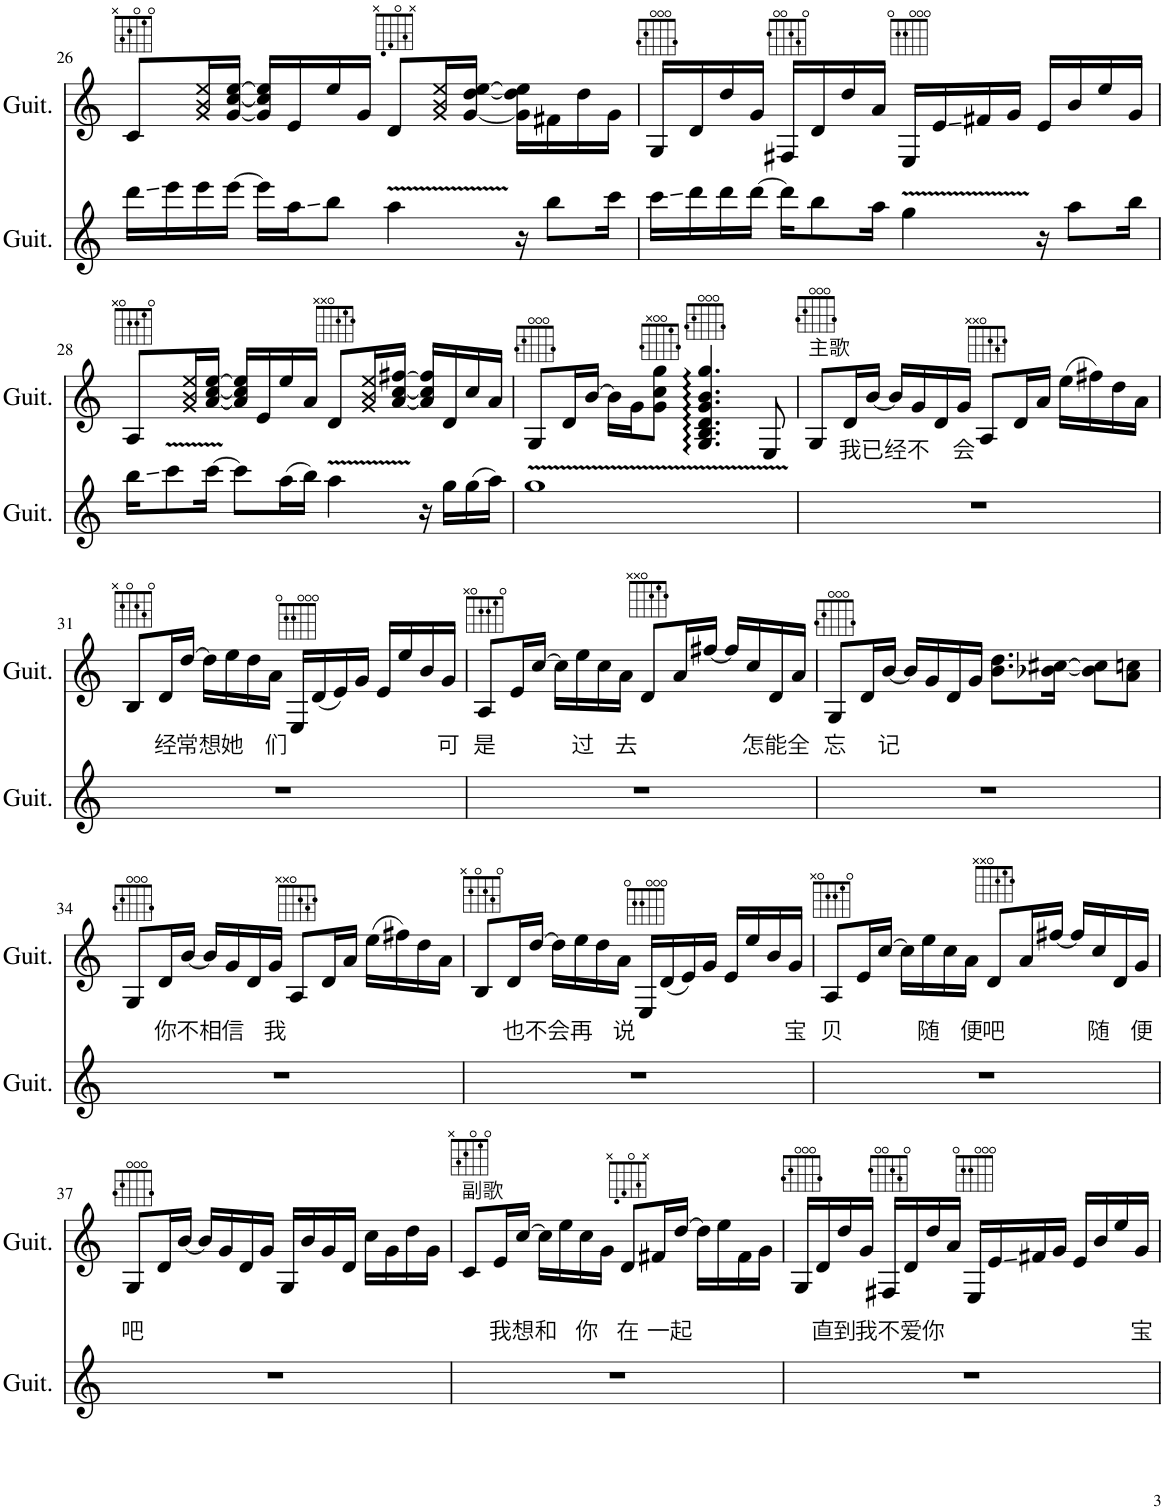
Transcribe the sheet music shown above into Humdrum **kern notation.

**kern	**kern	**text
*part2	*part1	*part1
*staff2	*staff1	*staff1
*I"吉他	*I"吉他	*
!!LO:PB:g=z
*clefG2	*clefG2	*
*Trd7c12	*Trd7c12	*
*k[]	*k[]	*
*M4/4	*M4/4	*
=26	=26	=26
16ddd\LL	8c/L	.
16eee\	.	.
16eee\	16g/ 16b/ 16ee/L	.
[16eee\JJ	[16g/ [16cc/ [16ee/JJ	.
16eee\LL]	16g/] 16cc/] 16ee/]LL	.
16aa\J	16e/	.
8bb\J	16ee/	.
.	16g/JJ	.
4aa\	8d/L	.
.	16g/ 16b/ 16ee/L	.
.	[16g/ [16dd/ [16ee/JJ	.
16r	16g\] 16dd\] 16ee\]LL	.
8bb\L	16f#X\	.
.	16dd\	.
16ccc\Jk	16g\JJ	.
=27	=27	=27
16ccc\LL	16G/LL	.
16ddd\	16d/	.
16ddd\	16dd/	.
[16ddd\JJ	16g/JJ	.
16ddd\KL]	16F#X/LL	.
8bb\	16d/	.
.	16dd/	.
16aa\Jk	16a/JJ	.
4gg\	16E/LL	.
.	16e/	.
.	16f#X/	.
.	16g/JJ	.
16r	16e/LL	.
8aa\L	16b/	.
.	16ee/	.
16bb\Jk	16g/JJ	.
!!LO:LB:g=z
=28	=28	=28
16bb\KL	8A/L	.
8ccc\	.	.
.	16g/ 16b/ 16ee/L	.
[16ccc\Jk	[16a/ [16cc/ [16ee/JJ	.
8ccc\L]	16a/] 16cc/] 16ee/]LL	.
.	16e/	.
(16aa\L	16ee/	.
16bb\JJ)	16a/JJ	.
4aa\	8d/L	.
.	16g/ 16b/ 16ee/L	.
.	[16a/ [16cc/ [16ff#X/JJ	.
16r	16a/] 16cc/] 16ff#/]LL	.
16gg\LL	16d/	.
(16gg\	16cc/	.
16aa\JJ)	16a/JJ	.
=29	=29	=29
1gg	8G/L	.
.	16d/L	.
.	[16b/JJ	.
.	16b\LL]	.
.	16g\J	.
.	8g\ 8cc\ 8gg\J	.
.	4.G/ 4.B/ 4.d/ 4.g/ 4.b/ 4.gg/	.
.	8E/	.
=30	=30	=30
!	!LO:TX:a:t=主歌	!
1r	8G/L	.
!	!	!LO:LY:b
.	16d/L	我
!	!	!LO:LY:b
.	[16b/JJ	已
!	!	!LO:LY:b
.	16b/LL]	经
!	!	!LO:LY:b
.	16g/	不
.	16d/	.
!	!	!LO:LY:b
.	16g/JJ	会
.	8A/L	.
.	16d/L	.
.	16a/JJ	.
.	(16ee\LL	.
.	16ff#X\)	.
.	16dd\	.
.	16a\JJ	.
!!LO:LB:g=z
=31	=31	=31
1r	8B/L	.
!	!	!LO:LY:b
.	16d/L	经
!	!	!LO:LY:b
.	[16dd/JJ	常
!	!	!LO:LY:b
.	16dd\LL]	想
!	!	!LO:LY:b
.	16ee\	她
.	16dd\	.
!	!	!LO:LY:b
.	16a\JJ	们
.	16E/LL	.
.	(16d/	.
.	16e/)	.
.	16g/JJ	.
.	16e/LL	.
.	16ee/	.
.	16b/	.
!	!	!LO:LY:b
.	16g/JJ	可
=32	=32	=32
!	!	!LO:LY:b
1r	8A/L	是
.	16e/L	.
.	[16cc/JJ	.
.	16cc\LL]	.
!	!	!LO:LY:b
.	16ee\	过
.	16cc\	.
!	!	!LO:LY:b
.	16a\JJ	去
.	8d/L	.
.	16a/L	.
.	[16ff#X/JJ	.
.	16ff#/LL]	.
!	!	!LO:LY:b
.	16cc/	怎
!	!	!LO:LY:b
.	16d/	能
!	!	!LO:LY:b
.	16a/JJ	全
=33	=33	=33
!	!	!LO:LY:b
1r	8G/L	忘
.	16d/L	.
!	!	!LO:LY:b
.	[16b/JJ	记
.	16b/LL]	.
.	16g/	.
.	16d/	.
.	16g/JJ	.
.	8.b\ 8.dd\L	.
.	[16b-X\ [16cc#X\Jk	.
.	8b-\] 8cc#\]L	.
.	8a\ 8ccn\J	.
!!LO:LB:g=z
=34	=34	=34
1r	8G/L	.
!	!	!LO:LY:b
.	16d/L	你
!	!	!LO:LY:b
.	[16b/JJ	不
!	!	!LO:LY:b
.	16b/LL]	相
!	!	!LO:LY:b
.	16g/	信
.	16d/	.
!	!	!LO:LY:b
.	16g/JJ	我
.	8A/L	.
.	16d/L	.
.	16a/JJ	.
.	(16ee\LL	.
.	16ff#X\)	.
.	16dd\	.
.	16a\JJ	.
=35	=35	=35
1r	8B/L	.
!	!	!LO:LY:b
.	16d/L	也
!	!	!LO:LY:b
.	[16dd/JJ	不
!	!	!LO:LY:b
.	16dd\LL]	会
!	!	!LO:LY:b
.	16ee\	再
.	16dd\	.
!	!	!LO:LY:b
.	16a\JJ	说
.	16E/LL	.
.	(16d/	.
.	16e/)	.
.	16g/JJ	.
.	16e/LL	.
.	16ee/	.
.	16b/	.
!	!	!LO:LY:b
.	16g/JJ	宝
=36	=36	=36
!	!	!LO:LY:b
1r	8A/L	贝
.	16e/L	.
.	[16cc/JJ	.
.	16cc\LL]	.
!	!	!LO:LY:b
.	16ee\	随
.	16cc\	.
!	!	!LO:LY:b
.	16a\JJ	便
!	!	!LO:LY:b
.	8d/L	吧
.	16a/L	.
.	[16ff#X/JJ	.
.	16ff#/LL]	.
!	!	!LO:LY:b
.	16cc/	随
.	16d/	.
!	!	!LO:LY:b
.	16g/JJ	便
!!LO:LB:g=z
=37	=37	=37
!	!	!LO:LY:b
1r	8G/L	吧
.	16d/L	.
.	[16b/JJ	.
.	16b/LL]	.
.	16g/	.
.	16d/	.
.	16g/JJ	.
.	16G/LL	.
.	16b/	.
.	16g/	.
.	16d/JJ	.
.	16cc\LL	.
.	16g\	.
.	16dd\	.
.	16g\JJ	.
=38	=38	=38
!	!LO:TX:a:t=副歌	!
1r	8c/L	.
!	!	!LO:LY:b
.	16e/L	我
!	!	!LO:LY:b
.	[16cc/JJ	想
!	!	!LO:LY:b
.	16cc\LL]	和
.	16ee\	.
!	!	!LO:LY:b
.	16cc\	你
.	16g\JJ	.
!	!	!LO:LY:b
.	8d/L	在
!	!	!LO:LY:b
.	16f#X/L	一
!	!	!LO:LY:b
.	[16dd/JJ	起
.	16dd\LL]	.
.	16ee\	.
.	16f#\	.
.	16g\JJ	.
=39	=39	=39
1r	16G/LL	.
!	!	!LO:LY:b
.	16d/	直
!	!	!LO:LY:b
.	16dd/	到
!	!	!LO:LY:b
.	16g/JJ	我
!	!	!LO:LY:b
.	16F#X/LL	不
!	!	!LO:LY:b
.	16d/	爱
!	!	!LO:LY:b
.	16dd/	你
.	16a/JJ	.
.	16E/LL	.
.	16e/	.
.	16f#X/	.
.	16g/JJ	.
.	16e/LL	.
.	16b/	.
.	16ee/	.
!	!	!LO:LY:b
.	16g/JJ	宝
=	=	=
*-	*-	*-
